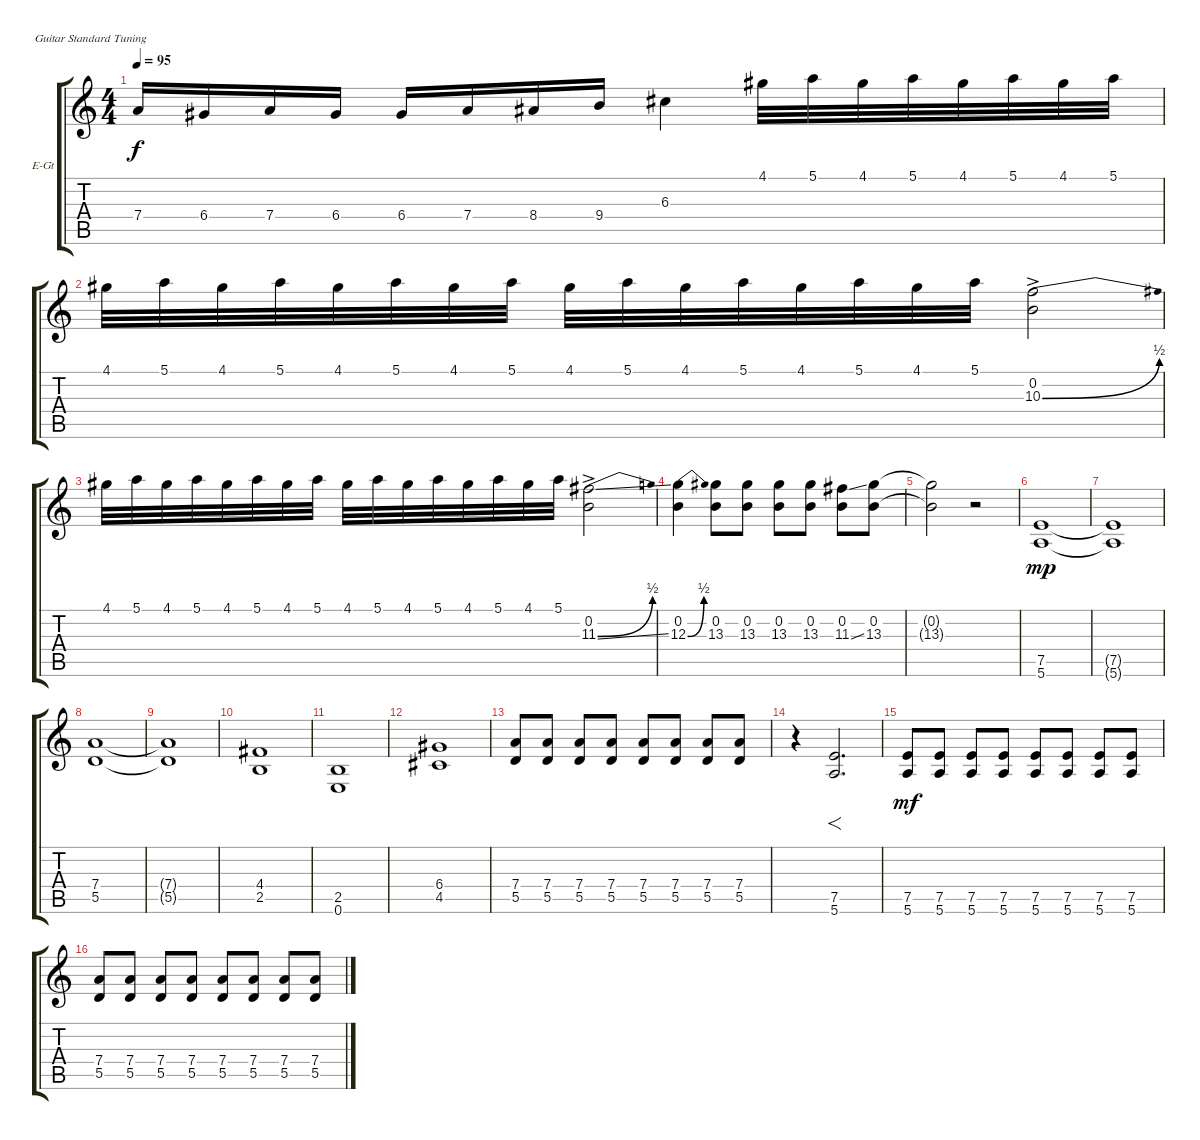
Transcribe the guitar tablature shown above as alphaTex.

\defaultSystemsLayout 4
\bracketExtendMode groupsimilarinstruments
\firstSystemTrackNameOrientation horizontal
\otherSystemsTrackNameOrientation horizontal
\track ("Guitar" "E-Gt") {instrument overdrivenguitar}
\staff {score tabs}
\tuning (E4 B3 G3 D3 A2 E2)
\ts (4 4)
\tempo 95
\clef g2
\ks c
7.4.16{dy f} 6.4.16 7.4.16 6.4.16 6.4.16 7.4.16 8.4.16 9.4.16 6.3.4 4.1.32 5.1.32 4.1.32 5.1.32 4.1.32 5.1.32 4.1.32 5.1.32 |
4.1.32 5.1.32 4.1.32 5.1.32 4.1.32 5.1.32 4.1.32 5.1.32 4.1.32 5.1.32 4.1.32 5.1.32 4.1.32 5.1.32 4.1.32 5.1.32 (10.3{be (bend 0 0 15 2) ac} 0.2).2 |
4.1.32 5.1.32 4.1.32 5.1.32 4.1.32 5.1.32 4.1.32 5.1.32 4.1.32 5.1.32 4.1.32 5.1.32 4.1.32 5.1.32 4.1.32 5.1.32 (11.3{be (bend 0 0 15 2) ss ac} 0.2).2 |
(12.3{be (bend 0 0 14.399999999999999 2)} 0.2).4 (13.3 0.2).8 (13.3 0.2).8 (13.3 0.2).8 (13.3 0.2).8 (11.3{ss} 0.2).8 (13.3 0.2).8 |
(13.3{t} 0.2{t}).2 r.2 |
(5.6 7.5).1{dy mp} |
(5.6{t} 7.5{t}).1 |
(5.5 7.4).1 |
(5.5{t} 7.4{t}).1 |
(2.5 4.4).1 |
(0.6 2.5).1 |
(4.5 6.4).1 |
(5.5 7.4).8 (5.5 7.4).8 (5.5 7.4).8 (5.5 7.4).8 (5.5 7.4).8 (5.5 7.4).8 (5.5 7.4).8 (5.5 7.4).8 |
r.4 (5.6 7.5).2{f d} |
(5.6 7.5).8{dy mf} (5.6 7.5).8 (5.6 7.5).8 (5.6 7.5).8 (5.6 7.5).8 (5.6 7.5).8 (5.6 7.5).8 (5.6 7.5).8 |
(5.5 7.4).8 (5.5 7.4).8 (5.5 7.4).8 (5.5 7.4).8 (5.5 7.4).8 (5.5 7.4).8 (5.5 7.4).8 (5.5 7.4).8
